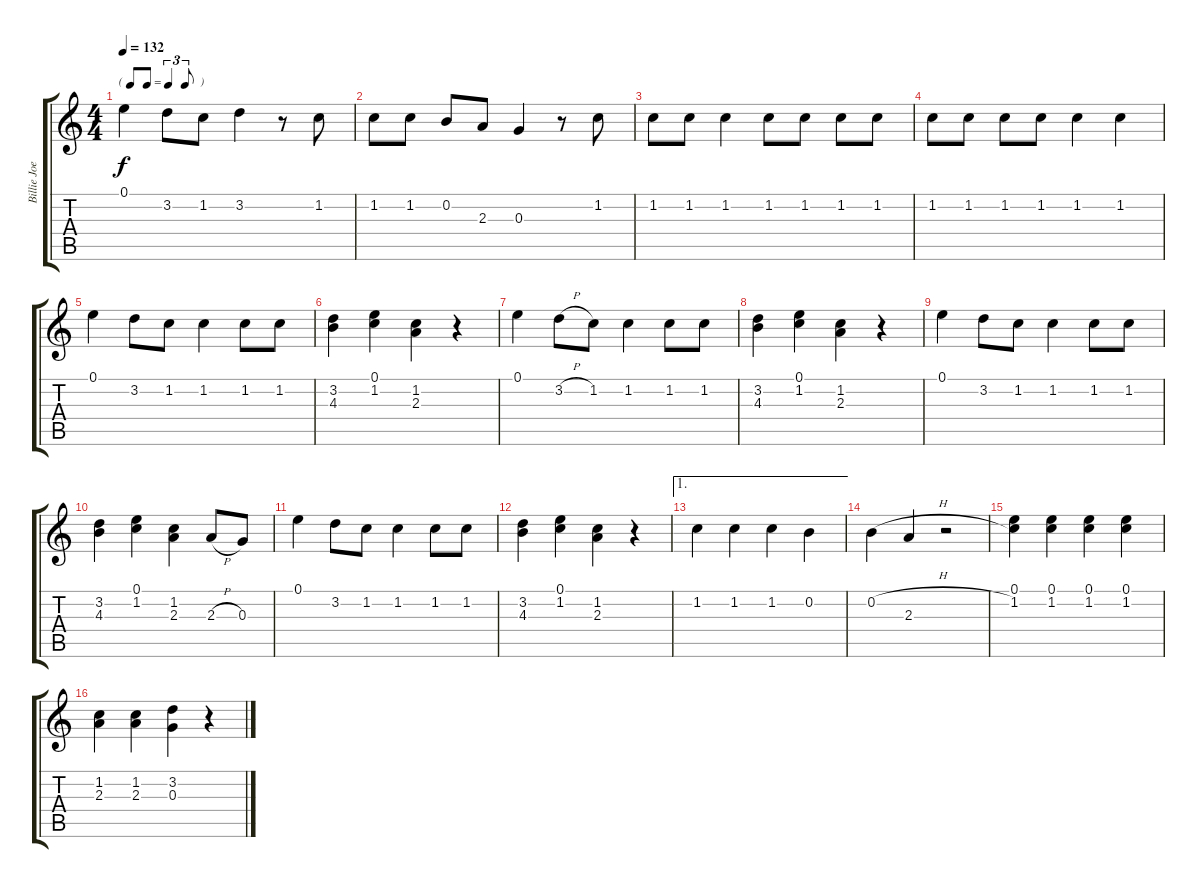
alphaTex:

\track ("Billie Joe (Voice)" "Billie Joe") {instrument acousticguitarnylon}
\staff {score tabs}
\tuning (E4 B3 G3 D3 A2 E2) {hide}
\ts (4 4)
\tf triplet8th
\tempo 132
\clef g2
\ks c
0.1.4{dy f} 3.2.8 1.2.8 3.2.4 r.8 1.2.8 |
1.2.8 1.2.8 0.2.8 2.3.8 0.3.4 r.8 1.2.8 |
1.2.8 1.2.8 1.2.4 1.2.8 1.2.8 1.2.8 1.2.8 |
1.2.8 1.2.8 1.2.8 1.2.8 1.2.4 1.2.4 |
0.1.4 3.2.8 1.2.8 1.2.4 1.2.8 1.2.8 |
(3.2 4.3).4 (0.1 1.2).4 (1.2 2.3).4 r.4 |
0.1.4 3.2{h}.8 1.2.8 1.2.4 1.2.8 1.2.8 |
(3.2 4.3).4 (0.1 1.2).4 (1.2 2.3).4 r.4 |
0.1.4 3.2.8 1.2.8 1.2.4 1.2.8 1.2.8 |
(3.2 4.3).4 (0.1 1.2).4 (1.2 2.3).4 2.3{h}.8 0.3.8 |
0.1.4 3.2.8 1.2.8 1.2.4 1.2.8 1.2.8 |
(3.2 4.3).4 (0.1 1.2).4 (1.2 2.3).4 r.4 |
\ae 1
1.2.4 1.2.4 1.2.4 0.2.4 |
0.2{h}.4 2.3.4 r.2 |
(0.1 1.2).4 (0.1 1.2).4 (0.1 1.2).4 (0.1 1.2).4 |
(1.2 2.3).4 (1.2 2.3).4 (3.2 0.3).4 r.4
